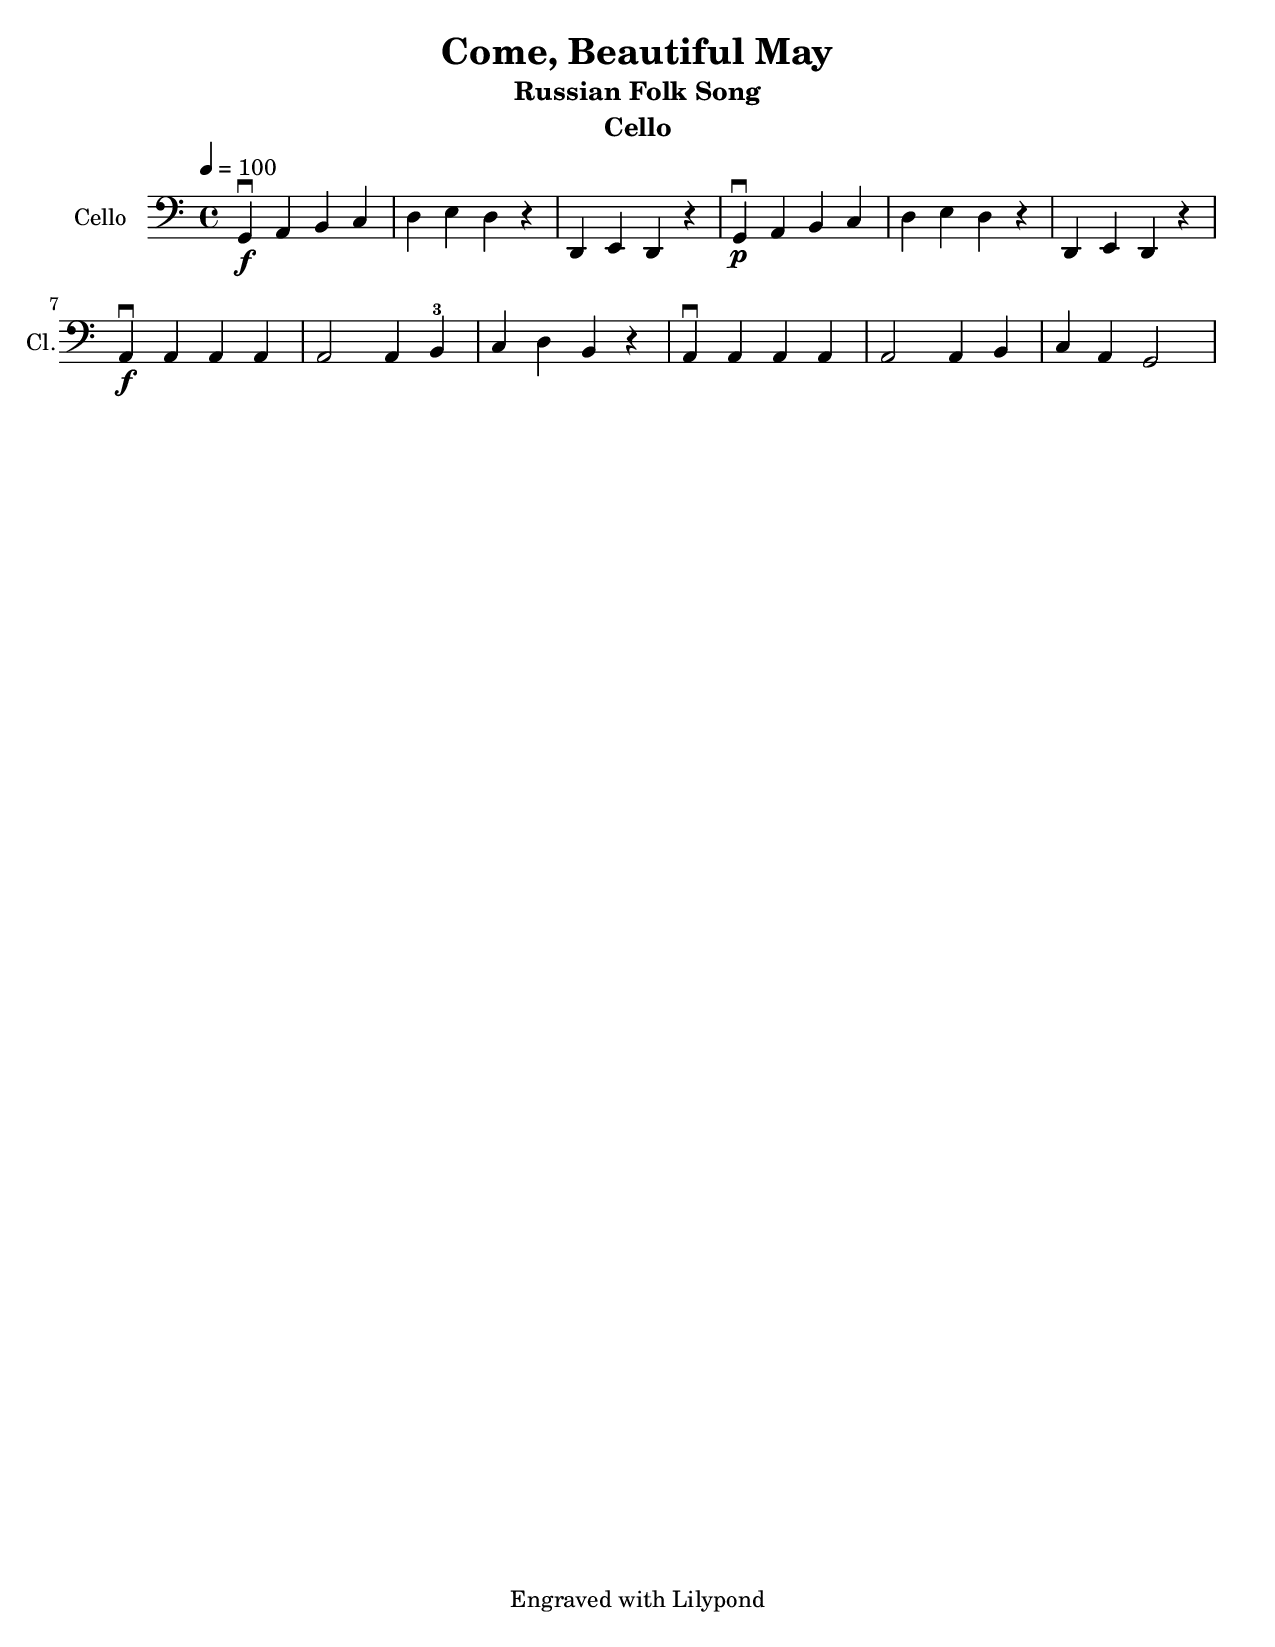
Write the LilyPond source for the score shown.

\version "2.13.55"
\language "english"

\header {
  title = "Come, Beautiful May"
  subtitle = "Russian Folk Song"
  instrument = "Cello"
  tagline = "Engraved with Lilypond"
}

\paper {
  #(set-paper-size "letter")
}

global = {
  \tempo 4=100
  \key c \major
  \time 4/4
}

cello = \relative c {
  \global
 g4^\downbow_\f a b c d e d r4  d, e d r4
 g4^\downbow_\p a b c d e d r4 d,e d r4
 a'4^\downbow_\f a a a a2 a4 b-3
 c d b r4 a^\downbow a a a
 a2 a4 b c a g2


}

\book {
  \score {
    \new Staff \with {
      instrumentName = "Cello"
      shortInstrumentName = "Cl."
      midiInstrument = "cello"
    } { \clef bass \cello }
    \layout { }
    \midi { }
  }
}
